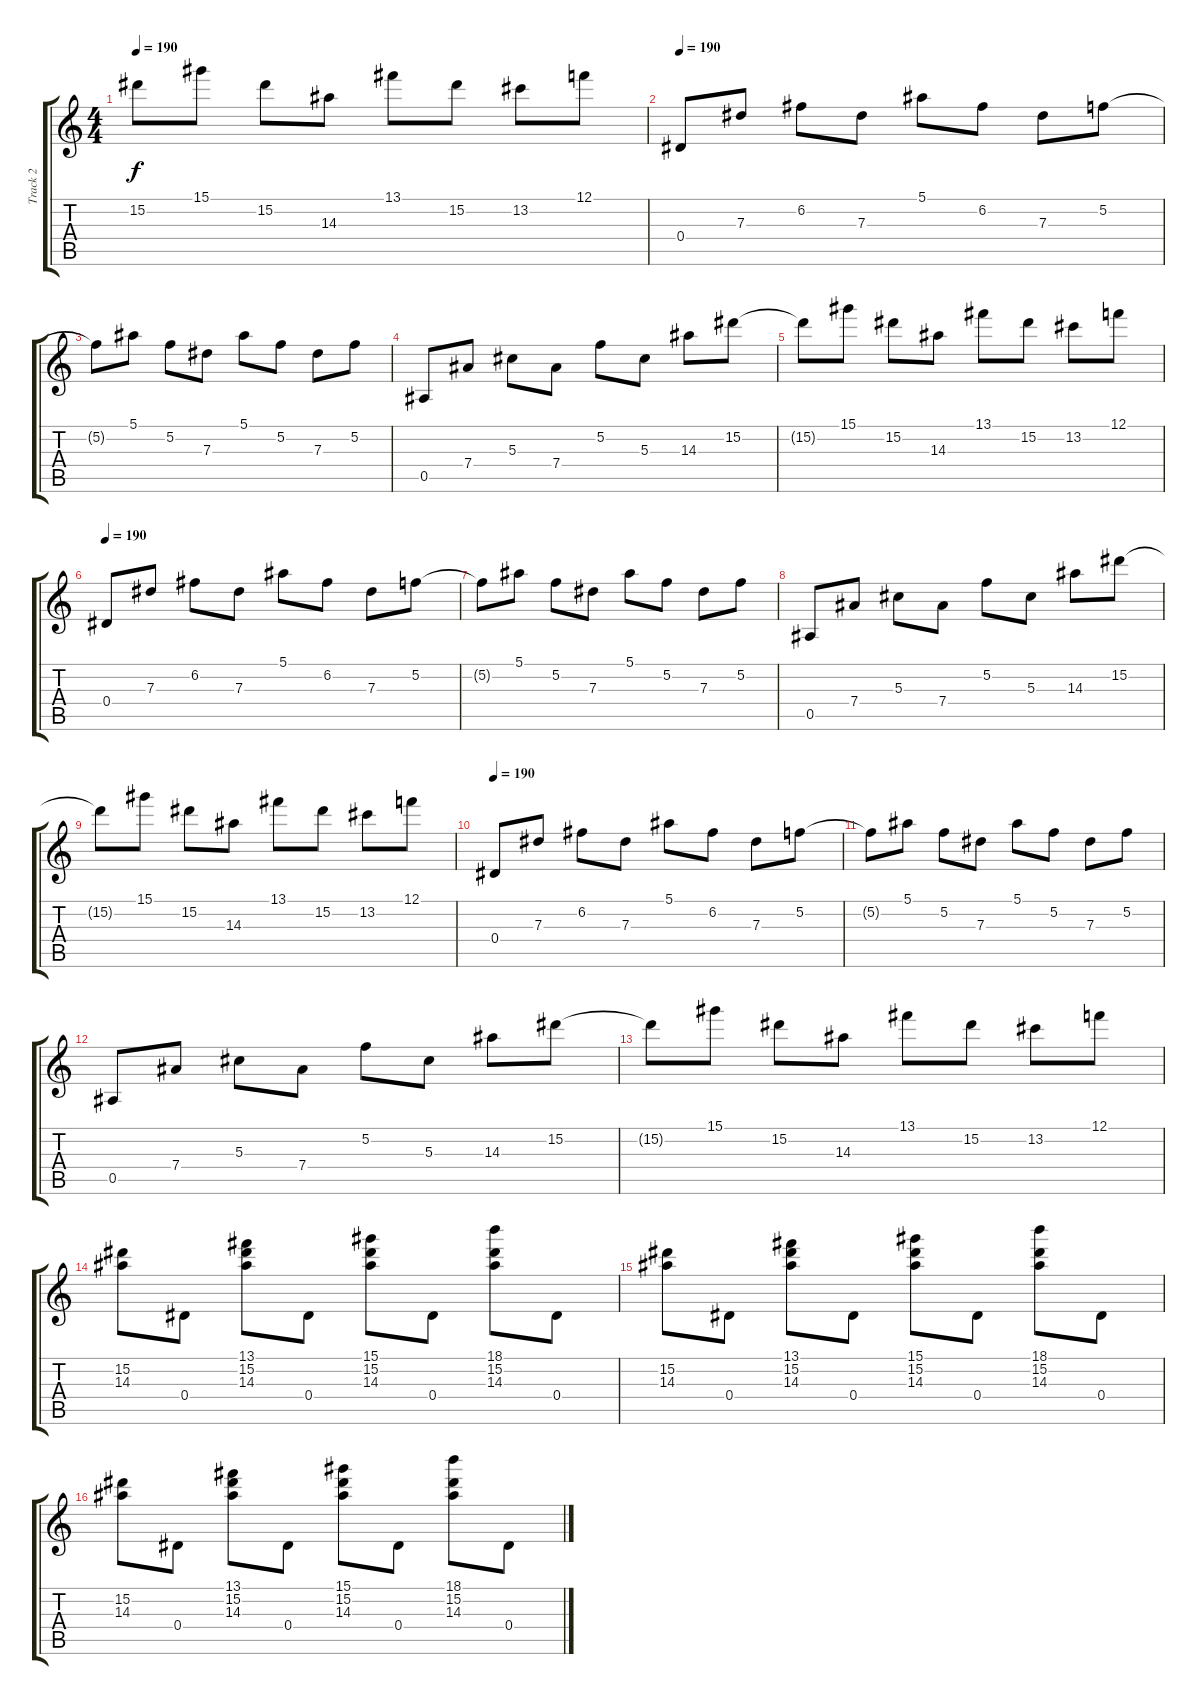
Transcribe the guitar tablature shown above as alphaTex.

\track ("Track 2" "Track 2") {instrument distortionguitar}
\staff {score tabs}
\tuning (F4 C4 Ab3 Eb3 Bb2 F2) {hide}
\ts (4 4)
\tempo 190
\clef g2
\ks c
15.2{t}.8{dy f} 15.1.8 15.2.8 14.3.8 13.1.8 15.2.8 13.2.8 12.1.8 |
\tempo 190
0.4.8{instrument distortionguitar} 7.3.8 6.2.8 7.3.8 5.1.8 6.2.8 7.3.8 5.2.8 |
5.2{t}.8 5.1.8 5.2.8 7.3.8 5.1.8 5.2.8 7.3.8 5.2.8 |
0.5.8 7.4.8 5.3.8 7.4.8 5.2.8 5.3.8 14.3.8 15.2.8 |
15.2{t}.8 15.1.8 15.2.8 14.3.8 13.1.8 15.2.8 13.2.8 12.1.8 |
\tempo 190
0.4.8{instrument distortionguitar} 7.3.8 6.2.8 7.3.8 5.1.8 6.2.8 7.3.8 5.2.8 |
5.2{t}.8 5.1.8 5.2.8 7.3.8 5.1.8 5.2.8 7.3.8 5.2.8 |
0.5.8 7.4.8 5.3.8 7.4.8 5.2.8 5.3.8 14.3.8 15.2.8 |
15.2{t}.8 15.1.8 15.2.8 14.3.8 13.1.8 15.2.8 13.2.8 12.1.8 |
\tempo 190
0.4.8{instrument distortionguitar} 7.3.8 6.2.8 7.3.8 5.1.8 6.2.8 7.3.8 5.2.8 |
5.2{t}.8 5.1.8 5.2.8 7.3.8 5.1.8 5.2.8 7.3.8 5.2.8 |
0.5.8 7.4.8 5.3.8 7.4.8 5.2.8 5.3.8 14.3.8 15.2.8 |
15.2{t}.8 15.1.8 15.2.8 14.3.8 13.1.8 15.2.8 13.2.8 12.1.8 |
(15.2 14.3).8 0.4.8 (13.1 15.2 14.3).8 0.4.8 (15.1 15.2 14.3).8 0.4.8 (18.1 15.2 14.3).8 0.4.8 |
(15.2 14.3).8 0.4.8 (13.1 15.2 14.3).8 0.4.8 (15.1 15.2 14.3).8 0.4.8 (18.1 15.2 14.3).8 0.4.8 |
(15.2 14.3).8 0.4.8 (13.1 15.2 14.3).8 0.4.8 (15.1 15.2 14.3).8 0.4.8 (18.1 15.2 14.3).8 0.4.8
